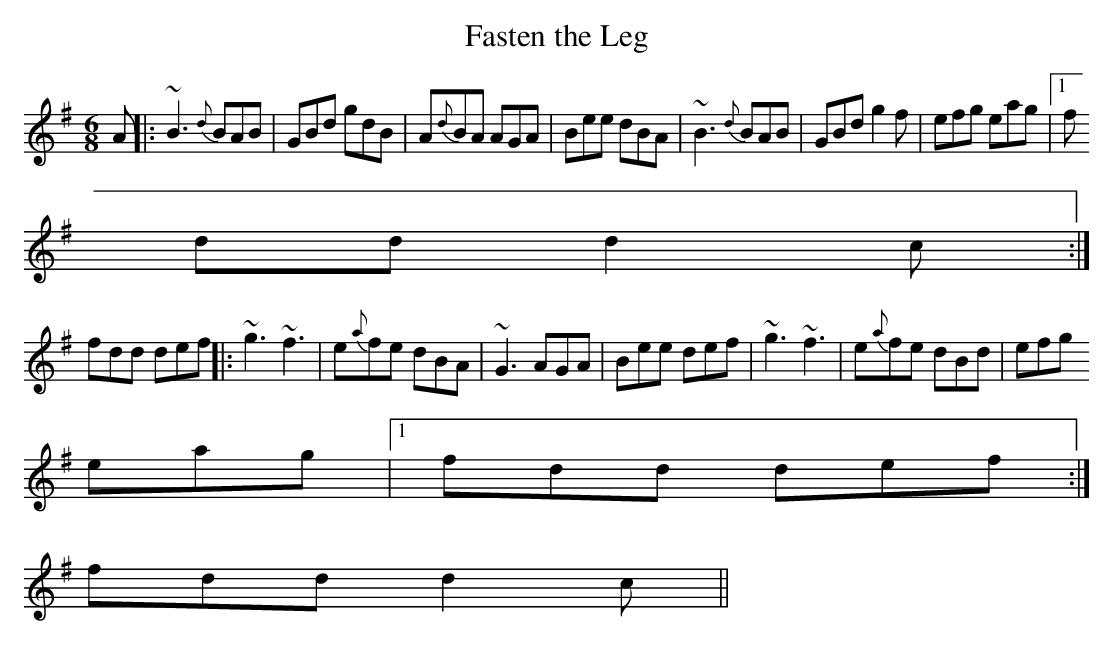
X:1
T:Fasten the Leg
M:6/8
L:1/8
K:G
A||:~B3 {d}BAB|GBd gdB|A{d}BA AGA|Bee dBA|~B3 {d}BAB|GBd g2f|efg eag|1 f
dd d2c :|
2 fdd def ||: ~g3 ~f3|e{a}fe dBA|~G3 AGA|Bee def|~g3 ~f3|e{a}fe dBd|efg
eag|1 fdd def :|
2 fdd d2 c ||
